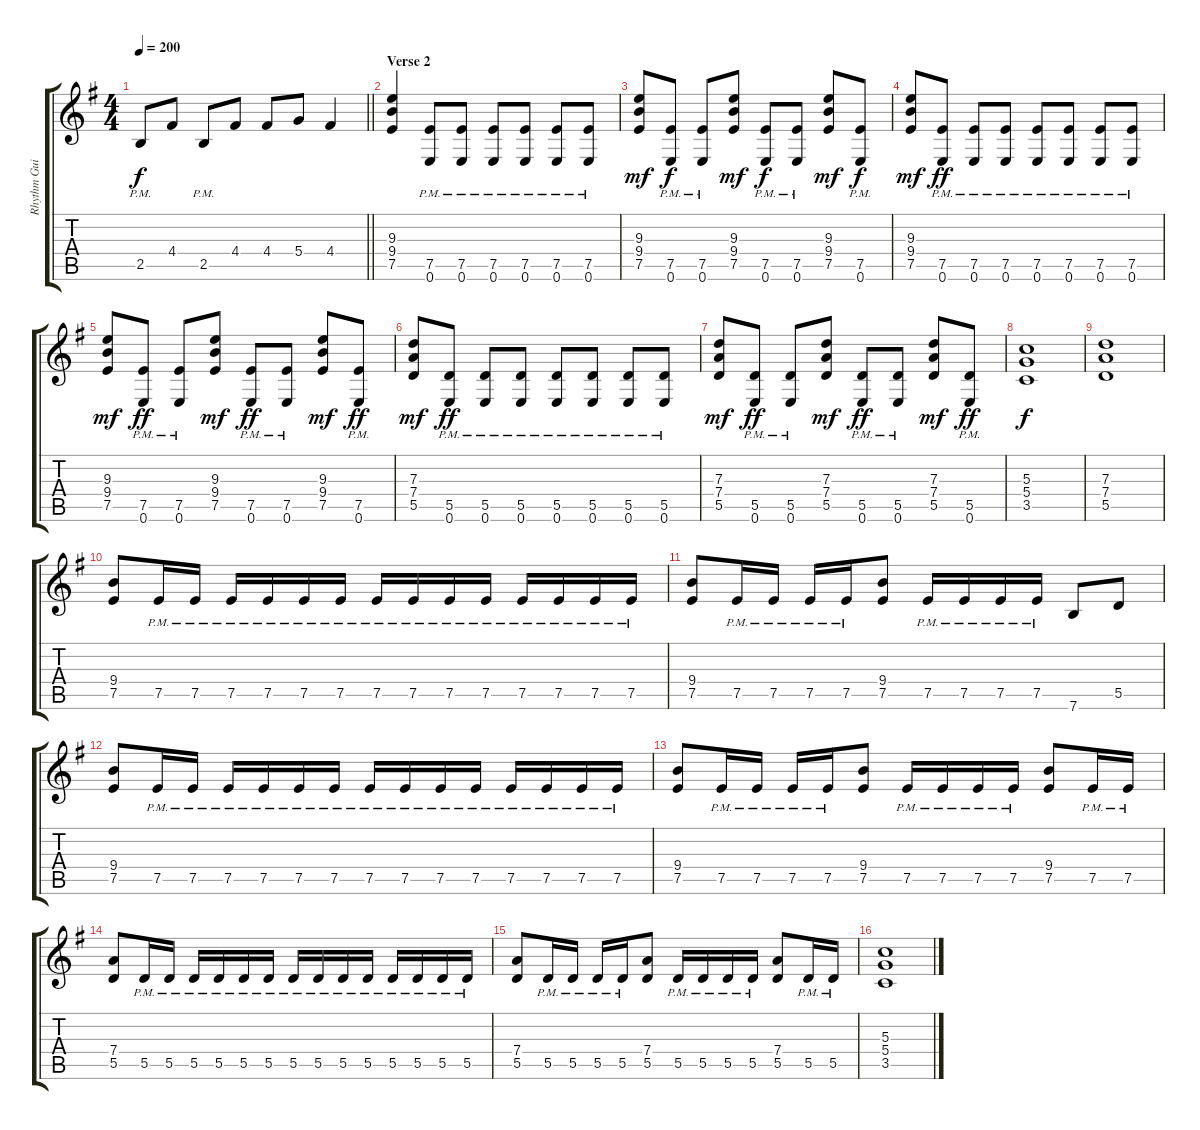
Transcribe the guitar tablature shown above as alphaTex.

\track ("Rhythm Guitar 1" "Rhythm Gui") {instrument distortionguitar}
\staff {score tabs}
\tuning (E4 B3 G3 D3 A2 E2) {hide}
\ts (4 4)
\tempo 200
\clef g2
\barLineRight lightlight
\ks g
2.5{pm}.8{dy f} 4.4.8 2.5{pm}.8 4.4.8 4.4.8 5.4.8 4.4.4 |
\section ("" "Verse 2")
(9.3 9.4 7.5).4 (7.5{pm} 0.6{pm}).8 (7.5{pm} 0.6{pm}).8 (7.5{pm} 0.6{pm}).8 (7.5{pm} 0.6{pm}).8 (7.5{pm} 0.6{pm}).8 (7.5{pm} 0.6{pm}).8 |
(9.3 9.4 7.5).8{dy mf} (7.5{pm} 0.6{pm}).8{dy f} (7.5{pm} 0.6{pm}).8 (9.3 9.4 7.5).8{dy mf} (7.5{pm} 0.6{pm}).8{dy f} (7.5{pm} 0.6{pm}).8 (9.3 9.4 7.5).8{dy mf} (7.5{pm} 0.6{pm}).8{dy f} |
(9.3 9.4 7.5).8{dy mf} (7.5{pm} 0.6{pm}).8{dy ff} (7.5{pm} 0.6{pm}).8 (7.5{pm} 0.6{pm}).8 (7.5{pm} 0.6{pm}).8 (7.5{pm} 0.6{pm}).8 (7.5{pm} 0.6{pm}).8 (7.5{pm} 0.6{pm}).8 |
(9.3 9.4 7.5).8{dy mf} (7.5{pm} 0.6{pm}).8{dy ff} (7.5{pm} 0.6{pm}).8 (9.3 9.4 7.5).8{dy mf} (7.5{pm} 0.6{pm}).8{dy ff} (7.5{pm} 0.6{pm}).8 (9.3 9.4 7.5).8{dy mf} (7.5{pm} 0.6{pm}).8{dy ff} |
(7.3 7.4 5.5).8{dy mf} (5.5{pm} 0.6{pm}).8{dy ff} (5.5{pm} 0.6{pm}).8 (5.5{pm} 0.6{pm}).8 (5.5{pm} 0.6{pm}).8 (5.5{pm} 0.6{pm}).8 (5.5{pm} 0.6{pm}).8 (5.5{pm} 0.6{pm}).8 |
(7.3 7.4 5.5).8{dy mf} (5.5{pm} 0.6{pm}).8{dy ff} (5.5{pm} 0.6{pm}).8 (7.3 7.4 5.5).8{dy mf} (5.5{pm} 0.6{pm}).8{dy ff} (5.5{pm} 0.6{pm}).8 (7.3 7.4 5.5).8{dy mf} (5.5{pm} 0.6{pm}).8{dy ff} |
(5.3 5.4 3.5).1{dy f} |
(7.3 7.4 5.5).1 |
(9.4 7.5).8 7.5{pm}.16 7.5{pm}.16 7.5{pm}.16 7.5{pm}.16 7.5{pm}.16 7.5{pm}.16 7.5{pm}.16 7.5{pm}.16 7.5{pm}.16 7.5{pm}.16 7.5{pm}.16 7.5{pm}.16 7.5{pm}.16 7.5{pm}.16 |
(9.4 7.5).8 7.5{pm}.16 7.5{pm}.16 7.5{pm}.16 7.5{pm}.16 (9.4 7.5).8 7.5{pm}.16 7.5{pm}.16 7.5{pm}.16 7.5{pm}.16 7.6.8 5.5.8 |
(9.4 7.5).8 7.5{pm}.16 7.5{pm}.16 7.5{pm}.16 7.5{pm}.16 7.5{pm}.16 7.5{pm}.16 7.5{pm}.16 7.5{pm}.16 7.5{pm}.16 7.5{pm}.16 7.5{pm}.16 7.5{pm}.16 7.5{pm}.16 7.5{pm}.16 |
(9.4 7.5).8 7.5{pm}.16 7.5{pm}.16 7.5{pm}.16 7.5{pm}.16 (9.4 7.5).8 7.5{pm}.16 7.5{pm}.16 7.5{pm}.16 7.5{pm}.16 (9.4 7.5).8 7.5{pm}.16 7.5{pm}.16 |
(7.4 5.5).8 5.5{pm}.16 5.5{pm}.16 5.5{pm}.16 5.5{pm}.16 5.5{pm}.16 5.5{pm}.16 5.5{pm}.16 5.5{pm}.16 5.5{pm}.16 5.5{pm}.16 5.5{pm}.16 5.5{pm}.16 5.5{pm}.16 5.5{pm}.16 |
(7.4 5.5).8 5.5{pm}.16 5.5{pm}.16 5.5{pm}.16 5.5{pm}.16 (7.4 5.5).8 5.5{pm}.16 5.5{pm}.16 5.5{pm}.16 5.5{pm}.16 (7.4 5.5).8 5.5{pm}.16 5.5{pm}.16 |
(5.3 5.4 3.5).1
